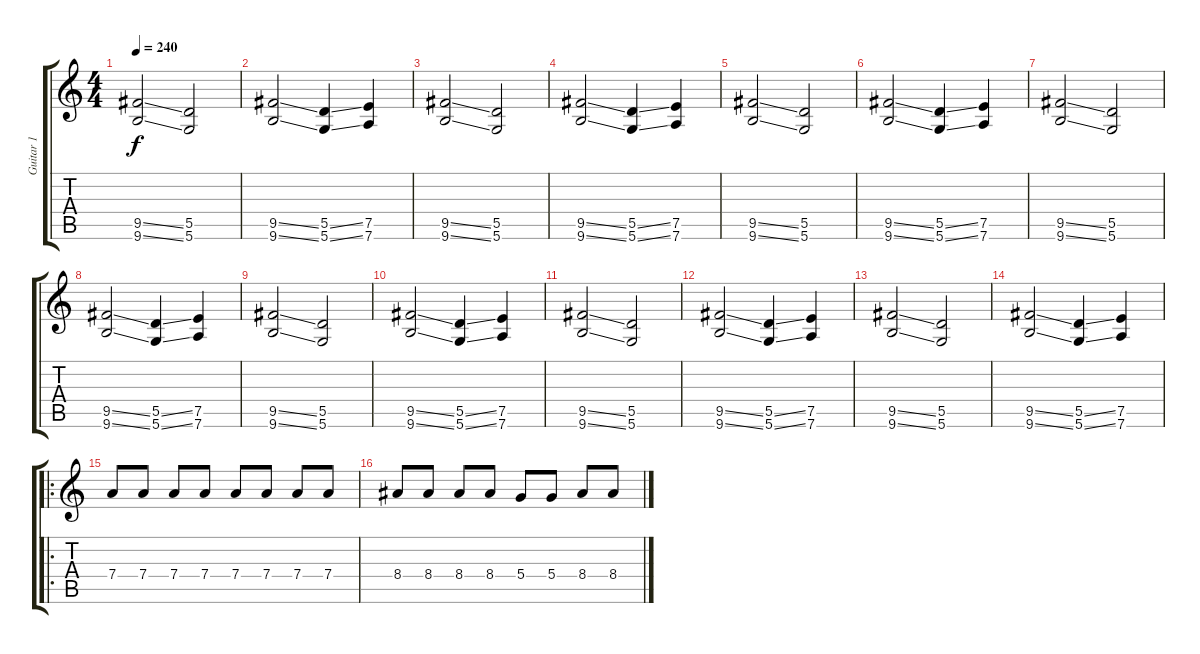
\track ("Guitar 1" "Guitar 1") {instrument distortionguitar}
\staff {score tabs}
\tuning (E4 B3 G3 D3 A2 D2) {hide}
\ts (4 4)
\tempo 240
\clef g2
\ks c
(9.5{ss} 9.6{ss}).2{dy f} (5.5 5.6).2 |
(9.5{ss} 9.6{ss}).2 (5.5{ss} 5.6{ss}).4 (7.5 7.6).4 |
(9.5{ss} 9.6{ss}).2 (5.5 5.6).2 |
(9.5{ss} 9.6{ss}).2 (5.5{ss} 5.6{ss}).4 (7.5 7.6).4 |
(9.5{ss} 9.6{ss}).2 (5.5 5.6).2 |
(9.5{ss} 9.6{ss}).2 (5.5{ss} 5.6{ss}).4 (7.5 7.6).4 |
(9.5{ss} 9.6{ss}).2 (5.5 5.6).2 |
(9.5{ss} 9.6{ss}).2 (5.5{ss} 5.6{ss}).4 (7.5 7.6).4 |
(9.5{ss} 9.6{ss}).2 (5.5 5.6).2 |
(9.5{ss} 9.6{ss}).2 (5.5{ss} 5.6{ss}).4 (7.5 7.6).4 |
(9.5{ss} 9.6{ss}).2 (5.5 5.6).2 |
(9.5{ss} 9.6{ss}).2 (5.5{ss} 5.6{ss}).4 (7.5 7.6).4 |
(9.5{ss} 9.6{ss}).2 (5.5 5.6).2 |
(9.5{ss} 9.6{ss}).2 (5.5{ss} 5.6{ss}).4 (7.5 7.6).4 |
\ro
7.4.8 7.4.8 7.4.8 7.4.8 7.4.8 7.4.8 7.4.8 7.4.8 |
8.4.8 8.4.8 8.4.8 8.4.8 5.4.8 5.4.8 8.4.8 8.4.8
